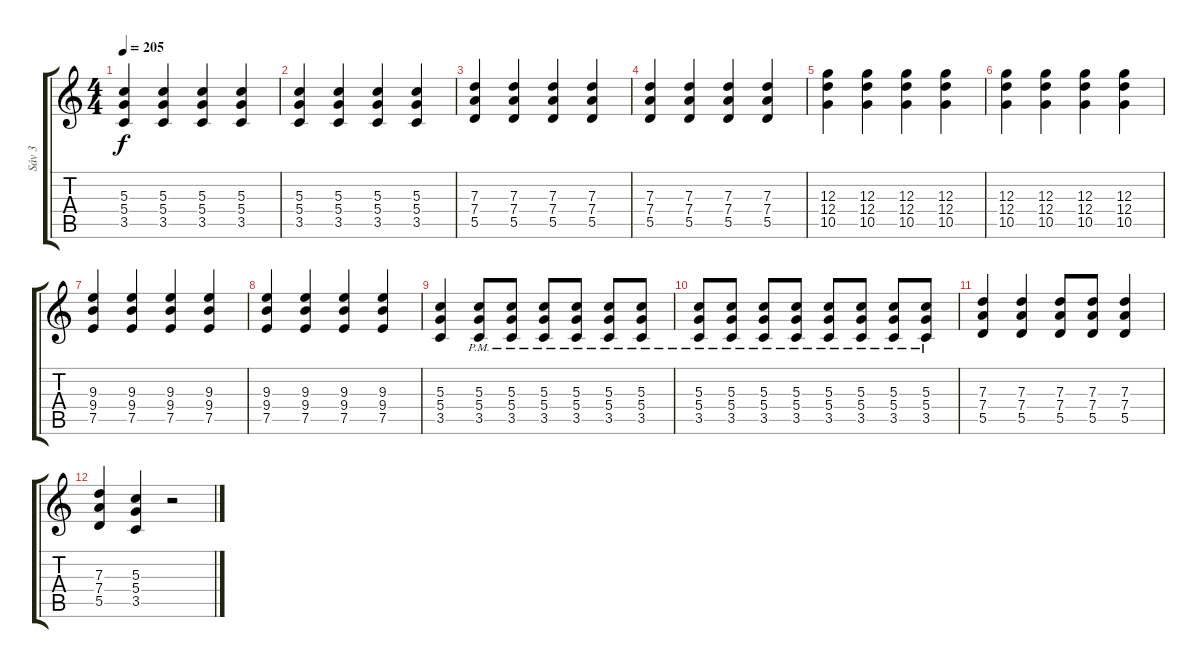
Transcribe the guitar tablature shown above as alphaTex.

\track ("Sáv 3" "Sáv 3") {instrument distortionguitar}
\staff {score tabs}
\tuning (E4 B3 G3 D3 A2 E2) {hide}
\ts (4 4)
\tempo 205
\clef g2
\ks c
(5.3 5.4 3.5).4{dy f} (5.3 5.4 3.5).4 (5.3 5.4 3.5).4 (5.3 5.4 3.5).4 |
(5.3 5.4 3.5).4 (5.3 5.4 3.5).4 (5.3 5.4 3.5).4 (5.3 5.4 3.5).4 |
(7.3 7.4 5.5).4 (7.3 7.4 5.5).4 (7.3 7.4 5.5).4 (7.3 7.4 5.5).4 |
(7.3 7.4 5.5).4 (7.3 7.4 5.5).4 (7.3 7.4 5.5).4 (7.3 7.4 5.5).4 |
(12.3 12.4 10.5).4 (12.3 12.4 10.5).4 (12.3 12.4 10.5).4 (12.3 12.4 10.5).4 |
(12.3 12.4 10.5).4 (12.3 12.4 10.5).4 (12.3 12.4 10.5).4 (12.3 12.4 10.5).4 |
(9.3 9.4 7.5).4 (9.3 9.4 7.5).4 (9.3 9.4 7.5).4 (9.3 9.4 7.5).4 |
(9.3 9.4 7.5).4 (9.3 9.4 7.5).4 (9.3 9.4 7.5).4 (9.3 9.4 7.5).4 |
(5.3 5.4 3.5).4 (5.3{pm} 5.4{pm} 3.5{pm}).8 (5.3{pm} 5.4{pm} 3.5{pm}).8 (5.3{pm} 5.4{pm} 3.5{pm}).8 (5.3{pm} 5.4{pm} 3.5{pm}).8 (5.3{pm} 5.4{pm} 3.5{pm}).8 (5.3{pm} 5.4{pm} 3.5{pm}).8 |
(5.3{pm} 5.4{pm} 3.5{pm}).8 (5.3{pm} 5.4{pm} 3.5{pm}).8 (5.3{pm} 5.4{pm} 3.5{pm}).8 (5.3{pm} 5.4{pm} 3.5{pm}).8 (5.3 5.4 3.5{pm}).8 (5.3 5.4 3.5{pm}).8 (5.3 5.4 3.5{pm}).8 (5.3 5.4 3.5{pm}).8 |
(7.3 7.4 5.5).4 (7.3 7.4 5.5).4 (7.3 7.4 5.5).8 (7.3 7.4 5.5).8 (7.3 7.4 5.5).4 |
(7.3 7.4 5.5).4 (5.3 5.4 3.5).4 r.2
